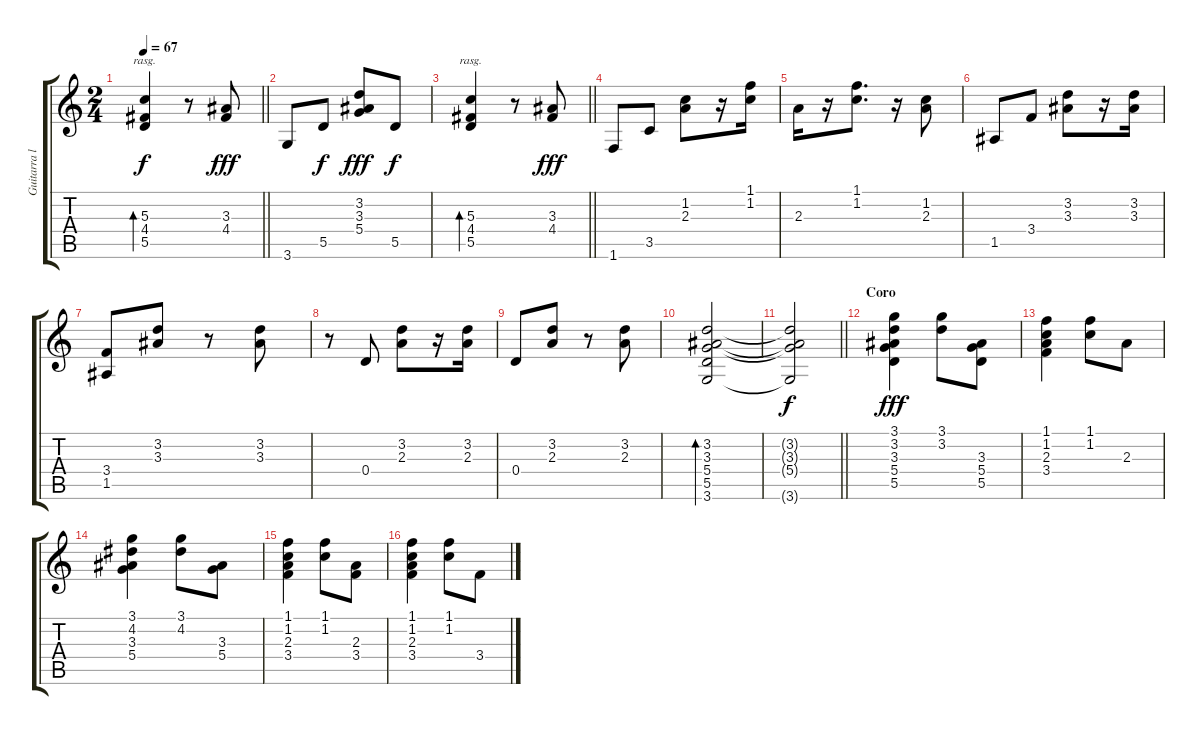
\track ("Guitarra l" "Guitarra l") {instrument acousticguitarsteel}
\staff {score tabs}
\tuning (E4 B3 G3 D3 A2 E2) {hide}
\ts (2 4)
\tempo 67
\clef g2
\barLineRight lightlight
\ks c
(5.3 4.4 5.5).4{bd 120 rasg ii dy f} r.8 (3.3 4.4).8{dy fff} |
3.6.8 5.5.8{dy f} (3.2 3.3 5.4).8{dy fff} 5.5.8{dy f} |
\barLineRight lightlight
(5.3 4.4 5.5).4{bd 120 rasg ii} r.8 (3.3 4.4).8{dy fff} |
1.6.8 3.5.8 (1.2 2.3).8 r.16 (1.1 1.2).16 |
2.3.16 r.16 (1.1 1.2).8{d} r.16 (1.2 2.3).8 |
1.5.8 3.4.8 (3.2 3.3).8 r.16 (3.2 3.3).16 |
(3.4 1.5).8 (3.2 3.3).8 r.8 (3.2 3.3).8 |
r.8 0.4.8 (3.2 2.3).8 r.16 (3.2 2.3).16 |
0.4.8 (3.2 2.3).8 r.8 (3.2 2.3).8 |
(3.2 3.3 5.4 5.5 3.6).2{bd 60} |
\barLineRight lightlight
(3.2{t} 3.3{t} 5.4{t} 3.6{t}).2{dy f} |
\section ("" "Coro")
(3.1 3.2 3.3 5.4 5.5).4{dy fff} (3.1 3.2).8 (3.3 5.4 5.5).8 |
(1.1 1.2 2.3 3.4).4 (1.1 1.2).8 2.3.8 |
(3.1 4.2 3.3 5.4).4 (3.1 4.2).8 (3.3 5.4).8 |
(1.1 1.2 2.3 3.4).4 (1.1 1.2).8 (2.3 3.4).8 |
(1.1 1.2 2.3 3.4).4 (1.1 1.2).8 3.4.8
